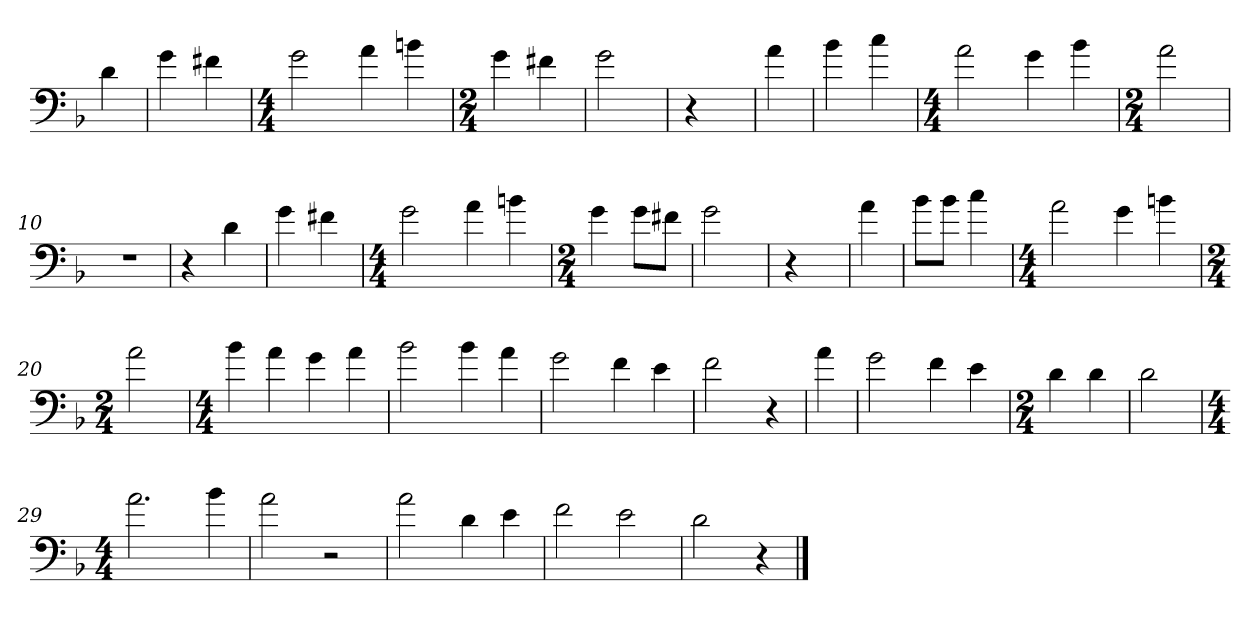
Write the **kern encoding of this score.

**kern
*part1
*staff1
*clefF4
*k[b-]
=
4d
=1
4g
4f#X
=2
*M4/4
2g
4a
4bn
=3
*M2/4
4g
4f#X
=4
2g
=5y
4r
=6
4a
=7
4b-
4cc
=8
*M4/4
2a
4g
4b-
=9
*M2/4
2a
=10
2r
=11
4r
4d
=12
4g
4f#X
=13
*M4/4
2g
4a
4bn
=14
*M2/4
4g
8g\L
8f#X\J
=15
2g
=16y
4r
=17
4a
=18
8b-\L
8b-\J
4cc
=19
*M4/4
2a
4g
4bn
=20
*M2/4
2a
=21
*M4/4
4b-
4a
4g
4a
=22
2b-
4b-
4a
=23
2g
4f
4e
=24
2f
4r
=25
4a
=26
2g
4f
4e
=27
*M2/4
4d
4d
=28
2d
=29
*M4/4
2.a
4b-
=30
2a
2r
=31
2a
4d
4e
=32
2f
2e
=33
2d
4r
==
*-
